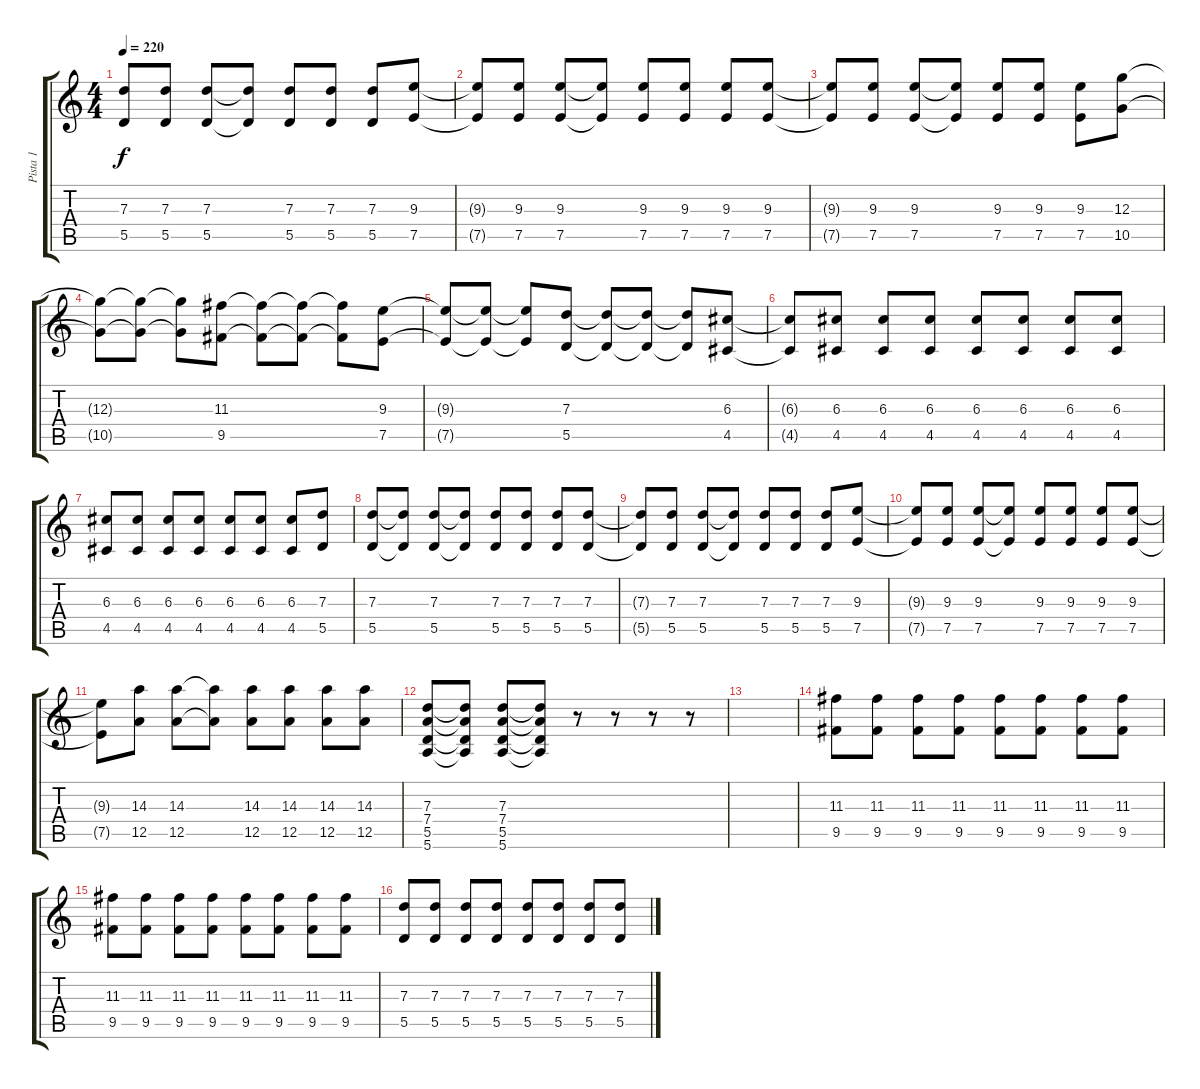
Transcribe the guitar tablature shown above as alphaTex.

\track ("Pista 1" "Pista 1") {instrument distortionguitar}
\staff {score tabs}
\tuning (E4 B3 G3 D3 A2 E2) {hide}
\ts (4 4)
\tempo 220
\clef g2
\ks c
(7.3{t} 5.5{t}).8{dy f} (7.3 5.5).8 (7.3 5.5).8 (7.3{t} 5.5{t}).8 (7.3 5.5).8 (7.3 5.5).8 (7.3 5.5).8 (9.3 7.5).8 |
(9.3{t} 7.5{t}).8 (9.3 7.5).8 (9.3 7.5).8 (9.3{t} 7.5{t}).8 (9.3 7.5).8 (9.3 7.5).8 (9.3 7.5).8 (9.3 7.5).8 |
(9.3{t} 7.5{t}).8 (9.3 7.5).8 (9.3 7.5).8 (9.3{t} 7.5{t}).8 (9.3 7.5).8 (9.3 7.5).8 (9.3 7.5).8 (12.3 10.5).8 |
(12.3{t} 10.5{t}).8 (12.3{t} 10.5{t}).8 (12.3{t} 10.5{t}).8 (11.3 9.5).8 (11.3{t} 9.5{t}).8 (11.3{t} 9.5{t}).8 (11.3{t} 9.5{t}).8 (9.3 7.5).8 |
(9.3{t} 7.5{t}).8 (9.3{t} 7.5{t}).8 (9.3{t} 7.5{t}).8 (7.3 5.5).8 (7.3{t} 5.5{t}).8 (7.3{t} 5.5{t}).8 (7.3{t} 5.5{t}).8 (6.3 4.5).8 |
(6.3{t} 4.5{t}).8 (6.3 4.5).8 (6.3 4.5).8 (6.3 4.5).8 (6.3 4.5).8 (6.3 4.5).8 (6.3 4.5).8 (6.3 4.5).8 |
(6.3 4.5).8 (6.3 4.5).8 (6.3 4.5).8 (6.3 4.5).8 (6.3 4.5).8 (6.3 4.5).8 (6.3 4.5).8 (7.3 5.5).8 |
(7.3 5.5).8 (7.3{t} 5.5{t}).8 (7.3 5.5).8 (7.3{t} 5.5{t}).8 (7.3 5.5).8 (7.3 5.5).8 (7.3 5.5).8 (7.3 5.5).8 |
(7.3{t} 5.5{t}).8 (7.3 5.5).8 (7.3 5.5).8 (7.3{t} 5.5{t}).8 (7.3 5.5).8 (7.3 5.5).8 (7.3 5.5).8 (9.3 7.5).8 |
(9.3{t} 7.5{t}).8 (9.3 7.5).8 (9.3 7.5).8 (9.3{t} 7.5{t}).8 (9.3 7.5).8 (9.3 7.5).8 (9.3 7.5).8 (9.3 7.5).8 |
(9.3{t} 7.5{t}).8 (14.3 12.5).8 (14.3 12.5).8 (14.3{t} 12.5{t}).8 (14.3 12.5).8 (14.3 12.5).8 (14.3 12.5).8 (14.3 12.5).8 |
(7.3 7.4 5.5 5.6).8 (7.3{t} 7.4{t} 5.5{t} 5.6{t}).8 (7.3 7.4 5.5 5.6).8 (7.3{t} 7.4{t} 5.5{t} 5.6{t}).8 r.8 r.8 r.8 r.8 |
|
(11.3 9.5).8 (11.3 9.5).8 (11.3 9.5).8 (11.3 9.5).8 (11.3 9.5).8 (11.3 9.5).8 (11.3 9.5).8 (11.3 9.5).8 |
(11.3 9.5).8 (11.3 9.5).8 (11.3 9.5).8 (11.3 9.5).8 (11.3 9.5).8 (11.3 9.5).8 (11.3 9.5).8 (11.3 9.5).8 |
(7.3 5.5).8 (7.3 5.5).8 (7.3 5.5).8 (7.3 5.5).8 (7.3 5.5).8 (7.3 5.5).8 (7.3 5.5).8 (7.3 5.5).8
